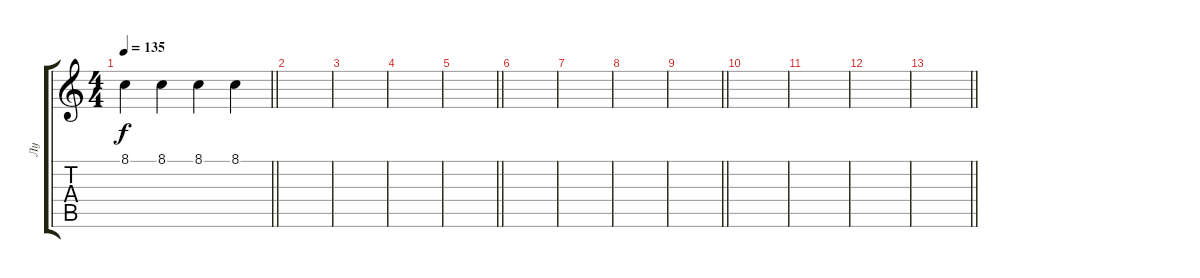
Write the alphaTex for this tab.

\track ("Лу" "Лу") {instrument violin}
\staff {score tabs}
\tuning (E4 B3 G3 D3 A2 E2) {hide}
\ts (4 4)
\tempo 135
\clef g2
\barLineRight lightlight
\ks c
8.1.4{dy f} 8.1.4 8.1.4 8.1.4 |
|
|
|
\barLineRight lightlight
|
|
|
|
\barLineRight lightlight
|
|
|
|
\barLineRight lightlight
